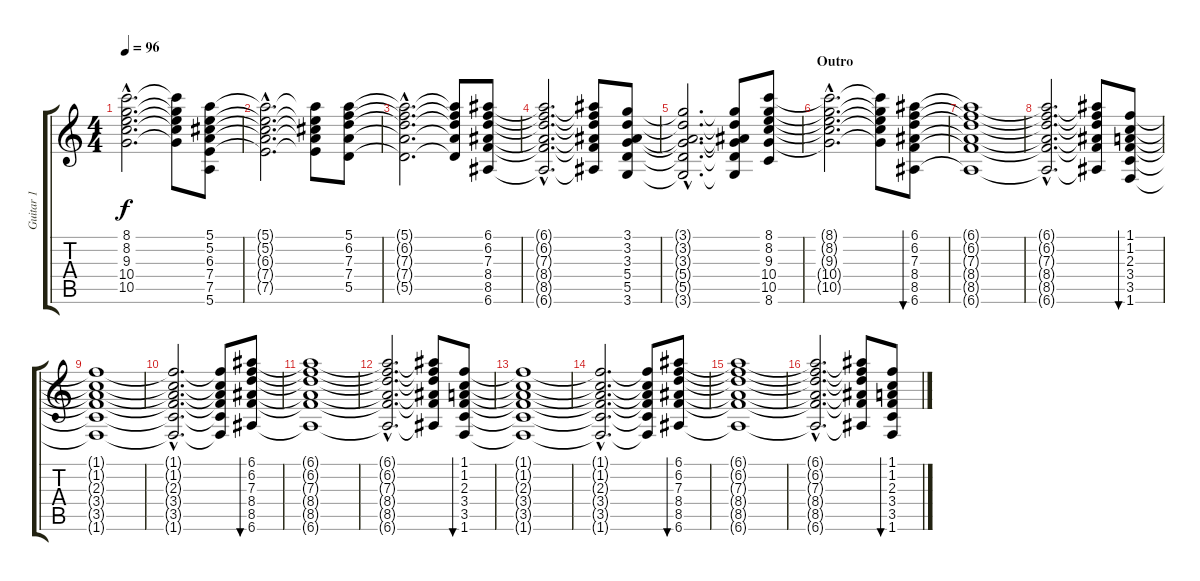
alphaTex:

\track ("Guitar 1" "Guitar 1") {instrument electricguitarmuted}
\staff {score tabs}
\tuning (E4 B3 G3 D3 A2 E2) {hide}
\ts (4 4)
\tempo 96
\clef g2
\ks c
(8.1{hac t} 8.2{hac t} 9.3{hac t} 10.4{hac t} 10.5{hac t}).2{d dy f} (8.1{t} 8.2{t} 9.3{t} 10.4{t} 10.5{t}).8 (5.1 5.2 6.3 7.4 7.5 5.6).8 |
(5.1{hac t} 5.2{hac t} 6.3{hac t} 7.4{hac t} 7.5{hac t}).2{d} (5.1{t} 5.2{t} 6.3{t} 7.4{t} 7.5{t}).8 (5.1 6.2 7.3 7.4 5.5).8 |
(5.1{hac t} 6.2{hac t} 7.3{hac t} 7.4{hac t} 5.5{hac t}).2{d} (5.1{t} 6.2{t} 7.3{t} 7.4{t} 5.5{t}).8 (6.1 6.2 7.3 8.4 8.5 6.6).8 |
(6.1{hac t} 6.2{hac t} 7.3{hac t} 8.4{hac t} 8.5{hac t} 6.6{hac t}).2{d} (6.1{t} 6.2{t} 7.3{t} 8.4{t} 8.5{t} 6.6{t}).8 (3.1 3.2 3.3 5.4 5.5 3.6).8 |
(3.1{hac t} 3.2{hac t} 3.3{hac t} 5.4{hac t} 5.5{hac t} 3.6{hac t}).2{d} (3.1{t} 3.2{t} 3.3{t} 5.4{t} 5.5{t} 3.6{t}).8 (8.1 8.2 9.3 10.4 10.5 8.6).8 |
\section ("" "Outro")
(8.1{hac t} 8.2{hac t} 9.3{hac t} 10.4{hac t} 10.5{hac t}).2{d} (8.1{t} 8.2{t} 9.3{t} 10.4{t} 10.5{t}).8 (6.1 6.2 7.3 8.4 8.5 6.6).8{bu 480 balance 11 instrument electricguitarclean} |
(6.1{t} 6.2{t} 7.3{t} 8.4{t} 8.5{t} 6.6{t}).1 |
(6.1{hac t} 6.2{hac t} 7.3{hac t} 8.4{hac t} 8.5{hac t} 6.6{hac t}).2{d} (6.1{t} 6.2{t} 7.3{t} 8.4{t} 8.5{t} 6.6{t}).8 (1.1 1.2 2.3 3.4 3.5 1.6).8{bu 480} |
(1.1{t} 1.2{t} 2.3{t} 3.4{t} 3.5{t} 1.6{t}).1 |
(1.1{hac t} 1.2{hac t} 2.3{hac t} 3.4{hac t} 3.5{hac t} 1.6{hac t}).2{d} (1.1{t} 1.2{t} 2.3{t} 3.4{t} 3.5{t} 1.6{t}).8 (6.1 6.2 7.3 8.4 8.5 6.6).8{bu 480} |
(6.1{t} 6.2{t} 7.3{t} 8.4{t} 8.5{t} 6.6{t}).1 |
(6.1{hac t} 6.2{hac t} 7.3{hac t} 8.4{hac t} 8.5{hac t} 6.6{hac t}).2{d} (6.1{t} 6.2{t} 7.3{t} 8.4{t} 8.5{t} 6.6{t}).8 (1.1 1.2 2.3 3.4 3.5 1.6).8{bu 480} |
(1.1{t} 1.2{t} 2.3{t} 3.4{t} 3.5{t} 1.6{t}).1 |
(1.1{hac t} 1.2{hac t} 2.3{hac t} 3.4{hac t} 3.5{hac t} 1.6{hac t}).2{d} (1.1{t} 1.2{t} 2.3{t} 3.4{t} 3.5{t} 1.6{t}).8 (6.1 6.2 7.3 8.4 8.5 6.6).8{bu 480} |
(6.1{t} 6.2{t} 7.3{t} 8.4{t} 8.5{t} 6.6{t}).1 |
(6.1{hac t} 6.2{hac t} 7.3{hac t} 8.4{hac t} 8.5{hac t} 6.6{hac t}).2{d} (6.1{t} 6.2{t} 7.3{t} 8.4{t} 8.5{t} 6.6{t}).8 (1.1 1.2 2.3 3.4 3.5 1.6).8{bu 480}
